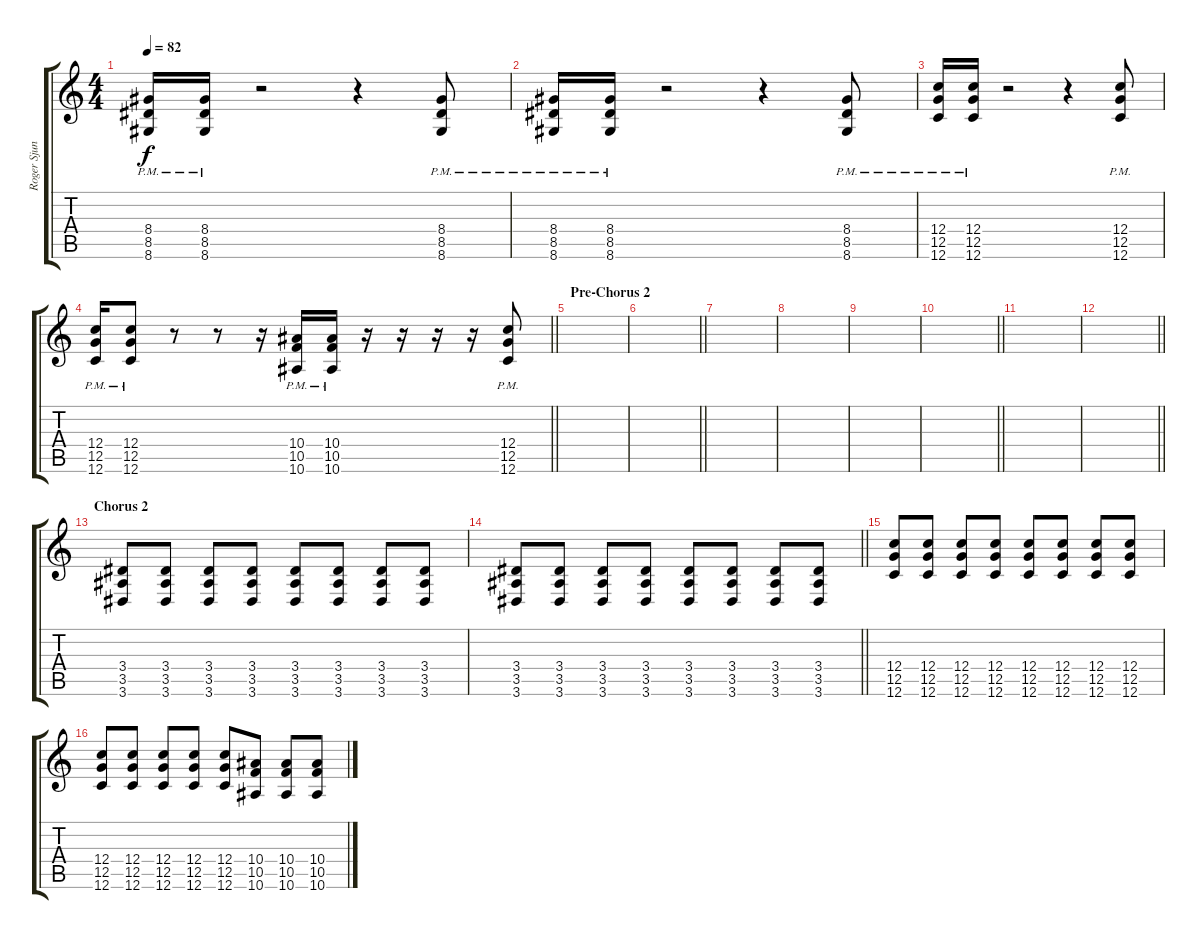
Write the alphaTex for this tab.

\track ("Roger Sjunnesson" "Roger Sjun") {instrument overdrivenguitar}
\staff {score tabs}
\tuning (D4 A3 F3 C3 G2 C2) {hide}
\ts (4 4)
\tempo 82
\clef g2
\ks c
(8.4{pm} 8.5{pm} 8.6{pm}).16{dy f} (8.4{pm} 8.5{pm} 8.6{pm}).16 r.2 r.4 (8.4{pm} 8.5{pm} 8.6{pm}).8 |
(8.4{pm} 8.5{pm} 8.6{pm}).16 (8.4{pm} 8.5{pm} 8.6{pm}).16 r.2 r.4 (8.4{pm} 8.5{pm} 8.6{pm}).8 |
(12.4{pm} 12.5{pm} 12.6{pm}).16 (12.4{pm} 12.5{pm} 12.6{pm}).16 r.2 r.4 (12.4{pm} 12.5{pm} 12.6{pm}).8 |
\barLineRight lightlight
(12.4{pm} 12.5{pm} 12.6{pm}).16 (12.4{pm} 12.5{pm} 12.6{pm}).8 r.8 r.8 r.16 (10.4{pm} 10.5{pm} 10.6{pm}).16 (10.4{pm} 10.5{pm} 10.6{pm}).16 r.16 r.16 r.16 r.16 (12.4{pm} 12.5{pm} 12.6{pm}).8 |
\section ("" "Pre-Chorus 2")
|
\barLineRight lightlight
|
|
|
|
\barLineRight lightlight
|
|
\barLineRight lightlight
|
\section ("" "Chorus 2")
(3.4 3.5 3.6).8 (3.4 3.5 3.6).8 (3.4 3.5 3.6).8 (3.4 3.5 3.6).8 (3.4 3.5 3.6).8 (3.4 3.5 3.6).8 (3.4 3.5 3.6).8 (3.4 3.5 3.6).8 |
\barLineRight lightlight
(3.4 3.5 3.6).8 (3.4 3.5 3.6).8 (3.4 3.5 3.6).8 (3.4 3.5 3.6).8 (3.4 3.5 3.6).8 (3.4 3.5 3.6).8 (3.4 3.5 3.6).8 (3.4 3.5 3.6).8 |
(12.4 12.5 12.6).8 (12.4 12.5 12.6).8 (12.4 12.5 12.6).8 (12.4 12.5 12.6).8 (12.4 12.5 12.6).8 (12.4 12.5 12.6).8 (12.4 12.5 12.6).8 (12.4 12.5 12.6).8 |
(12.4 12.5 12.6).8 (12.4 12.5 12.6).8 (12.4 12.5 12.6).8 (12.4 12.5 12.6).8 (12.4 12.5 12.6).8 (10.4 10.5 10.6).8 (10.4 10.5 10.6).8 (10.4 10.5 10.6).8
